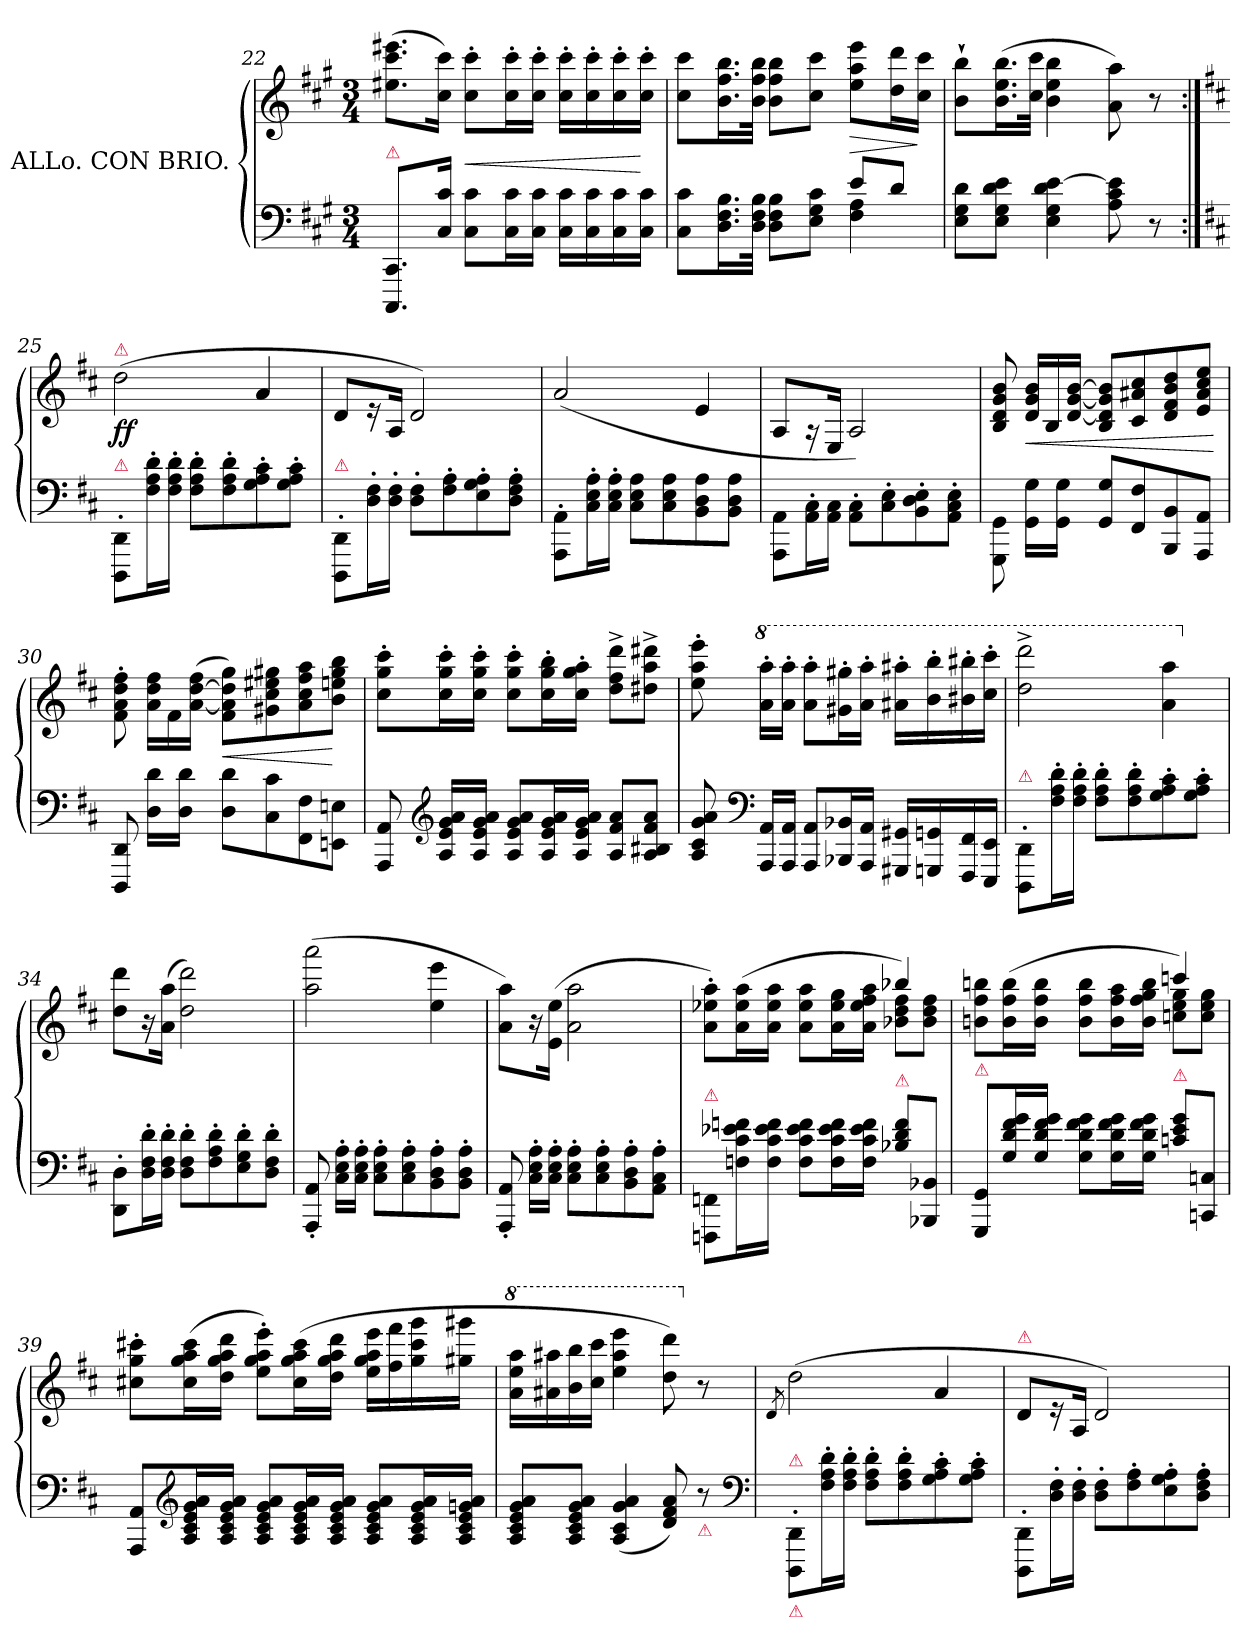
**kern	**kern	**dynam
*part1	*part1	*part1
*staff2	*staff1	*staff1/2
*I"ALLo. CON BRIO.	*	*
*clefF4	*clefG2	*
*k[f#c#g#]	*k[f#c#g#]	*
*A:	*A:	*
*M3/4	*M3/4	*
=22	=22	=22
!LO:TX:a:color=crimson:t=⚠	!	!
8.CCC#/ 8.CC#/L	(>8.ee#X 8.ccc# 8.eee#XL	.
16C#\ 16c#\Jk	16cc# 16ccc#Jk)	.
8C#\ 8c#\L	8cc#' 8ccc#'L	<
16C# 16c#L	16cc#' 16ccc#'L	.
16C# 16c#JJ	16cc#' 16ccc#'JJ	.
16C# 16c#LL	16cc#' 16ccc#'LL	.
16C# 16c#	16cc#' 16ccc#'	.
16C# 16c#	16cc#' 16ccc#'	.
16C# 16c#JJ	16cc#' 16ccc#'JJ	[
=23	=23	=23
*^	*	*
2ryy	8C# 8c#L	8cc# 8ccc#L	.
.	16.D 16.F# 16.BL	16.b 16.ff# 16.bbL	.
.	32D 32F# 32BJJk	32b 32ff# 32bbJJk	.
.	8D 8F# 8BL	8b 8ff# 8bbL	.
.	8E 8G# 8c#J	8cc# 8ccc#J	.
8eL	4F# 4A	8ee 8aa 8eeeL	>
8dJ	.	16dd 16dddL	.
.	.	16cc# 16ccc#JJ	]
*v	*v	*	*
=24	=24	=24
8E 8G# 8dL	8b` 8bb`L	.
8E 8G# 8d 8eJ	(>16.b 16.ee 16.bbL	.
.	32cc# 32ccc#JJk	.
4E 4G# 4d [4e	4b 4ee 4bb	.
8A 8c# 8e]	8a 8aa)	.
8r	8r	.
=25:|!	=25:|!	=25:|!
*k[f#c#]	*k[f#c#]	*
!	!LO:TX:a:color=crimson:t=⚠	!
!LO:TX:a:color=crimson:t=⚠	!	!
8DDD'/ 8DD'/L	(>2dd	ff
16F#'>\ 16A'>\ 16d'>\L	.	.
16F#'>\ 16A'>\ 16d'>\JJ	.	.
8F#' 8A' 8d'L	.	.
8F#' 8A' 8d'	.	.
8G' 8A' 8c#'	4a	.
8G' 8A' 8c#'J	.	.
=26	=26	=26
!LO:TX:a:color=crimson:t=⚠	!	!
8DDD'/ 8DD'/L	8dL	.
16D'>\ 16F#'>\L	16re	.
16D'>\ 16F#'>\JJ	16AJk	.
8D' 8F#'L	2d)	.
8F#' 8A'	.	.
8E' 8G' 8A'	.	.
8D' 8F#' 8A'J	.	.
=27	=27	=27
8AAA'\ 8AA'\L	(>2a	.
16C#' 16E' 16A'L	.	.
16C#' 16E' 16A'JJ	.	.
8C# 8E 8AL	.	.
8C# 8E 8A	.	.
8BB 8D 8A	4e	.
8BB 8D 8AJ	.	.
=28	=28	=28
8AAA\ 8AA\L	8A/L	.
16AA' 16C#'L	16rA	.
16AA\ 16C#\JJ	16E/Jk	.
8AA'\ 8C#'\L	2A/)	.
8C#'\ 8E'\	.	.
8BB'\ 8D'\ 8E'\	.	.
8AA'\ 8C#'\ 8E'\J	.	.
=29	=29	=29
8GGG\ 8GG\	8B/ 8d/ 8g/ 8b/	.
*	*Xtuplet	*
16GG\ 16G\LL	24d 24g 24bLL	<
.	24B	.
16GG 16GJJ	.	.
.	[24d [24g [24bJJ	.
8GG 8GL	8B 8d] 8g] 8b]L	.
8FF# 8F#	8c# 8a#X 8cc#	.
8BBB 8BB	8d 8f# 8b 8dd	.
8AAA 8AAJ	8e 8a# 8cc# 8eeJ	.
.	.	[
=30	=30	=30
8DDD 8DD	8f#' 8a' 8dd' 8ff#'	.
16D 16dLL	24a 24dd 24ff#LL	.
.	24f#	.
16D 16dJJ	.	.
.	(>[24a [24dd 24ff#JJ	.
8D 8dL	8f# 8a] 8dd] 8ggL)	<
8C# 8c#	8g#j 8cc# 8ee#X 8gg#X	.
8FF# 8F#	8a 8cc# 8ff# 8aa	.
8EEn 8EnJ	8b 8een 8gg# 8bbJ	[
=31	=31	=31
8AAA 8AA	8cc#' 8gg' 8ccc#'L	.
*clefG2	*	*
16A 16e 16g 16aLL	16cc#' 16gg' 16ccc#'L	.
16A 16e 16g 16aJJ	16cc#' 16gg' 16ccc#'JJ	.
8A 8e 8g 8aL	8cc#' 8gg' 8ccc#'L	.
16A 16e 16g 16aL	16cc#' 16gg' 16bb'L	.
16A 16e 16g 16aJJ	16cc#' 16gg' 16aa'JJ	.
8A 8f# 8aL	8dd^ 8ff#^ 8ddd^L	.
8A 8B#X 8f# 8aJ	8dd#X^ 8aa^ 8ddd#X^J	.
=32	=32	=32
8A 8c# 8g 8a	8ee' 8aa' 8eee'	.
*clefF4	*	*
*	*8va	*
16AAA 16AALL	16aa' 16aaa'LL	.
16AAA 16AAJJ	16aa' 16aaa'JJ	.
8AAA 8AAL	8aa' 8aaa'L	.
16BBB-X 16BB-XL	16gg#X' 16ggg#X'L	.
16AAA 16AAJJ	16aa' 16aaa'JJ	.
16GGG#X 16GG#XLL	16aa#X' 16aaa#X'LL	.
16GGGn 16GGn	16bb' 16bbb'	.
16FFF# 16FF#	16bb#X' 16bbb#X'	.
16EEE 16EEJJ	16ccc#' 16cccc#'JJ	.
=33	=33	=33
!LO:TX:a:color=crimson:t=⚠	!	!
8DDD'/ 8DD'/L	2ddd^ 2dddd^	.
16F#'>\ 16A'>\ 16d'>\L	.	.
16F#'>\ 16A'>\ 16d'>\JJ	.	.
8F#' 8A' 8d'L	.	.
8F#' 8A' 8d'	.	.
8G' 8A' 8c#'	4aa 4aaa	.
8G' 8A' 8c#'J	.	.
=34	=34	=34
*	*X8va	*
8DD' 8D'L	8dd 8dddL	.
16D' 16F#' 16d'L	16r	.
16D' 16F#' 16d'JJ	(>16a 16aaJk	.
8D' 8F#' 8d'L	2dd 2ddd)	.
8F#' 8A' 8d'	.	.
8E' 8G' 8d'	.	.
8D' 8F#' 8d'J	.	.
=35	=35	=35
8AAA' 8AA'	(>2aa 2aaa	.
16C#' 16E' 16A'LL	.	.
16C#' 16E' 16A'JJ	.	.
8C#' 8E' 8A'L	.	.
8C#' 8E' 8A'	.	.
8BB' 8D' 8A'	4ee 4eee	.
8BB' 8D' 8A'J	.	.
=36	=36	=36
8AAA' 8AA'	8a 8aaL)	.
16C#' 16E' 16A'LL	16r	.
16C#' 16E' 16A'JJ	(>16e 16eeJk	.
8C#' 8E' 8A'L	2a 2aa	.
8C#' 8E' 8A'	.	.
8BB' 8D' 8A'	.	.
8AA' 8C#' 8A'J	.	.
=37	=37	=37
*	*^	*
!LO:TX:a:color=crimson:t=⚠	!	!	!
8FFFn/ 8FFn/L	2ryy	8a' 8ee-X' 8aa'L)	.
16Fnj\ 16c#\ 16e-X\ 16fnj\L	.	(>16a 16ee- 16aaL	.
16F\ 16c#\ 16e-\ 16f\JJ	.	16a 16ee- 16aaJJ	.
8F 8c# 8e- 8fL	.	8a 8ee- 8aaL	.
16F 16c# 16e- 16fL	.	16a 16ee- 16ggL	.
16F 16c# 16e- 16fJJ	.	16a 16ee- 16ff# 16aaJJ	.
!LO:TX:a:color=crimson:t=⚠	!	!	!
8B-X\ 8d\ 8f\L	4bb-X)	8b-j 8dd 8ff#L	.
8BBB-j/ 8BB-j/J	.	8b- 8dd 8ff#J	.
=38	=38	=38	=38
!LO:TX:a:color=crimson:t=⚠	!	!	!
8GGG/ 8GG/L	2ryy	8bn 8ff# 8bbnL	.
16G\ 16d\ 16f#\ 16g\L	.	(>16b 16ff# 16bbL	.
16G 16d 16f# 16gJJ	.	16b 16ff# 16bbJJ	.
8G 8d 8f# 8gL	.	8b 8ff# 8bbL	.
16G 16d 16f# 16gL	.	16b 16ff# 16aaL	.
16G 16d 16f# 16gJJ	.	16b 16ff# 16gg 16bbJJ	.
!LO:TX:a:color=crimson:t=⚠	!	!	!
8cn\ 8e\ 8g\L	4cccn)	8ccnj 8ee 8ggL	.
8CCn/ 8Cn/J	.	8cc 8ee 8ggJ	.
*	*v	*v	*
=39	=39	=39
8AAA 8AAL	8cc#X' 8gg' 8ccc#X'L	.
*clefG2	*	*
16A 16c# 16e 16g 16aL	(>16cc# 16gg 16aa 16ccc#L	.
16A 16c# 16e 16g 16aJJ	16dd 16gg 16aa 16dddJJ	.
8A 8c# 8e 8g 8aL	8ee' 8gg' 8aa' 8eee'L)	.
16A 16c# 16e 16g 16aL	(>16cc# 16gg 16aa 16ccc#L	.
16A 16c# 16e 16g 16aJJ	16dd 16gg 16aa 16dddJJ	.
8A 8c# 8e 8g 8aL	16ee 16gg 16aa 16eeeLL	.
.	16ff# 16fff#	.
16A 16c# 16e 16g 16aL	16gg 16ccc# 16ggg	.
16A 16c# 16e 16gn 16aJJ	16gg#X 16ggg#XJJ	.
=40	=40	=40
*	*8va	*
8A 8c# 8e 8g 8aL	16aa 16eee 16aaaLL	.
.	16aa#X 16aaa#X	.
8A 8c# 8e 8g 8aJ	16bb 16bbb	.
.	16ccc# 16cccc#JJ	.
(<4A 4c# 4g 4a	4eee 4aaa# 4eeee	.
8d 8f# 8a)	8ddd 8dddd)	.
*	*X8va	*
!LO:TX:b:color=crimson:t=⚠	!	!
8r	8r	.
*clefF4	*	*
=41	=41	=41
.	8qd/	.
!LO:TX:a:color=crimson:t=⚠	!	!
!LO:TX:b:color=crimson:t=⚠	!	!
8DDD'/ 8DD'/L	(>2dd	.
16F#'>\ 16A'>\ 16d'>\L	.	.
16F#'>\ 16A'>\ 16d'>\JJ	.	.
8F#' 8A' 8d'L	.	.
8F#' 8A' 8d'	.	.
8G' 8A' 8c#'	4a	.
8G' 8A' 8c#'J	.	.
=42	=42	=42
!	!LO:TX:a:color=crimson:t=⚠	!
8DDD'/ 8DD'/L	8dL	.
16D'>\ 16F#'>\L	16re	.
16D'>\ 16F#'>\JJ	16AJk	.
8D' 8F#'L	2d)	.
8F#' 8A'	.	.
8E' 8G' 8A'	.	.
8D' 8F#' 8A'J	.	.
=	=	=
*-	*-	*-
